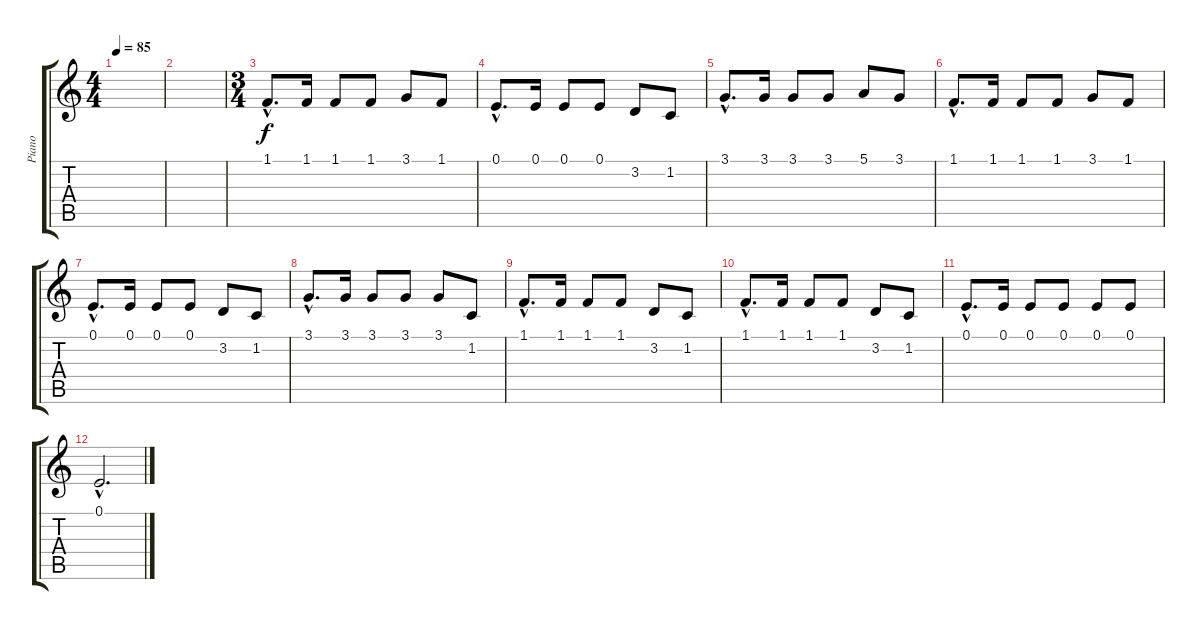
\track ("Piano" "Piano") {instrument acousticgrandpiano}
\staff {score tabs}
\tuning (E4 B3 G3 D3 A2 E2) {hide}
\ts (4 4)
\tempo 85
\clef g2
\ks c
|
|
\ts (3 4)
1.1{hac}.8{d} 1.1.16 1.1.8 1.1.8 3.1.8 1.1.8 |
0.1{hac}.8{d} 0.1.16 0.1.8 0.1.8 3.2.8 1.2.8 |
3.1{hac}.8{d} 3.1.16 3.1.8 3.1.8 5.1.8 3.1.8 |
1.1{hac}.8{d} 1.1.16 1.1.8 1.1.8 3.1.8 1.1.8 |
0.1{hac}.8{d} 0.1.16 0.1.8 0.1.8 3.2.8 1.2.8 |
3.1{hac}.8{d} 3.1.16 3.1.8 3.1.8 3.1.8 1.2.8 |
1.1{hac}.8{d} 1.1.16 1.1.8 1.1.8 3.2.8 1.2.8 |
1.1{hac}.8{d} 1.1.16 1.1.8 1.1.8 3.2.8 1.2.8 |
0.1{hac}.8{d} 0.1.16 0.1.8 0.1.8 0.1.8 0.1.8 |
0.1{hac}.2{d}
